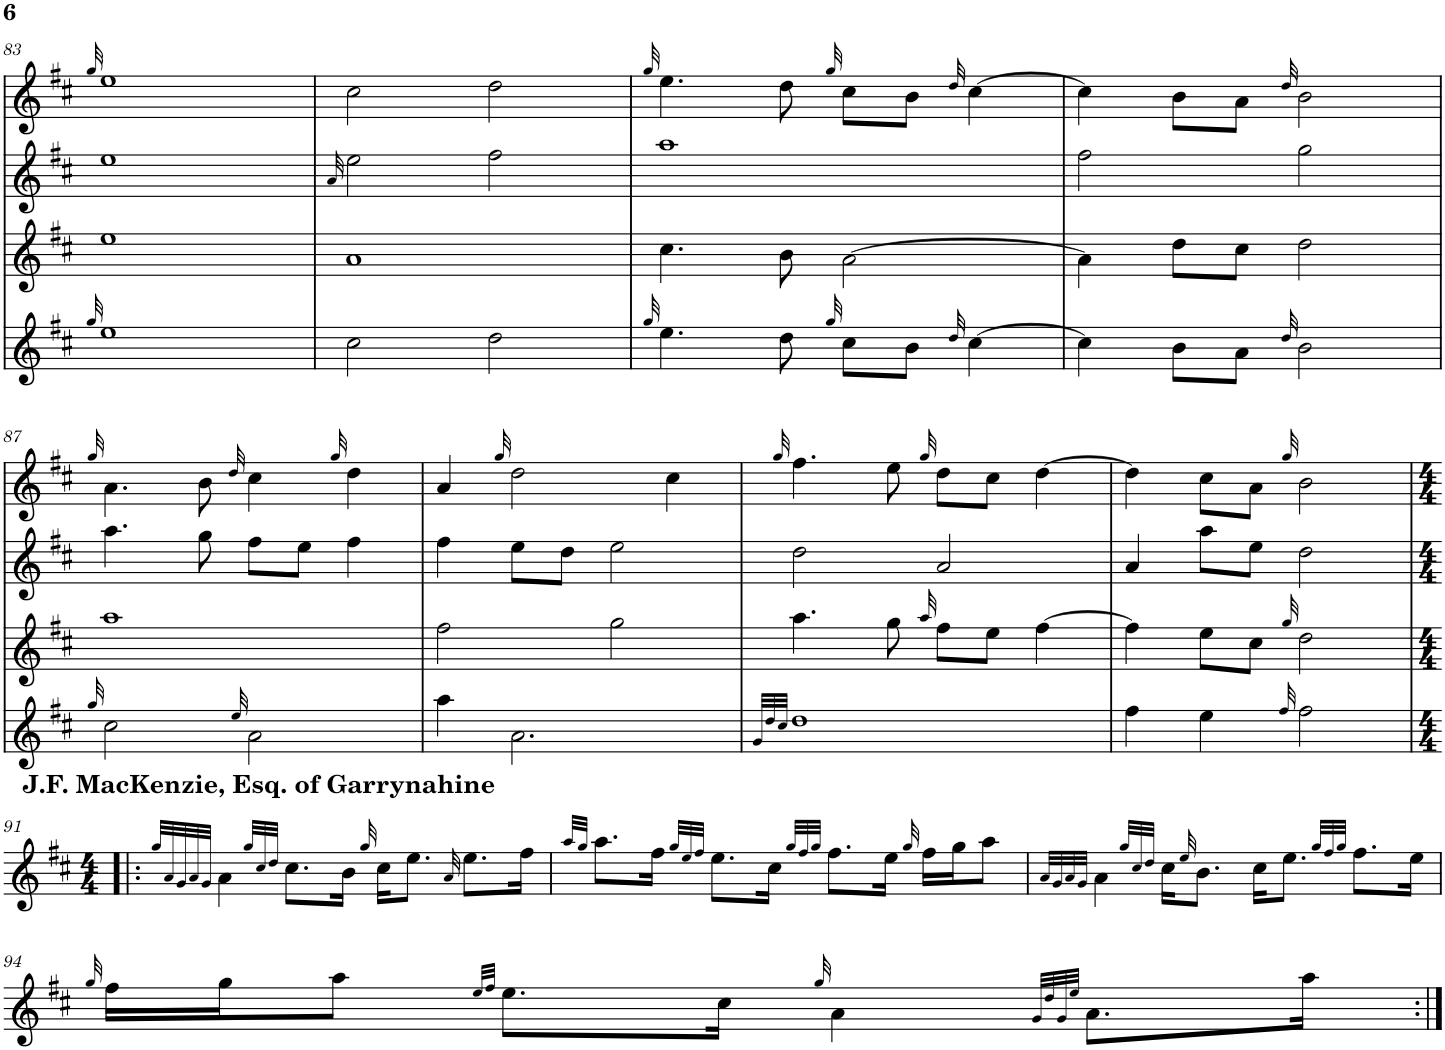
**kern	**kern	**kern	**kern
*part4	*part3	*part2	*part1
*staff4	*staff3	*staff2	*staff1
*I"Piano	*I"Piano	*I"Piano	*I"alto
*I'Pno	*I'Pno	*I'Pno	*
!!LO:PB:g=z
*clefG2	*clefG2	*clefG2	*clefG2
*k[f#c#]	*k[f#c#]	*k[f#c#]	*k[f#c#]
*M4/4	*M4/4	*M4/4	*M4/4
=83	=83	=83	=83
32qgg/	.	.	32qgg/
1ee	1ee	1ee	1ee
=84	=84	=84	=84
.	.	32qa/	.
2cc#\	1a	2ee\	2cc#\
2dd\	.	2ff#\	2dd\
=85	=85	=85	=85
32qgg/	.	.	32qgg/
4.ee\	4.cc#\	1aa	4.ee\
8dd\	8b\	.	8dd\
32qgg/	.	.	32qgg/
8cc#\L	[2a\	.	8cc#\L
8b\J	.	.	8b\J
32qdd/	.	.	32qdd/
[4cc#\	.	.	[4cc#\
=86	=86	=86	=86
4cc#\]	4a\]	2ff#\	4cc#\]
8b\L	8dd\L	.	8b\L
8a\J	8cc#\J	.	8a\J
32qdd/	.	.	32qdd/
2b\	2dd\	2gg\	2b\
!!LO:LB:g=z
=87	=87	=87	=87
*k[f#c#]	*k[f#c#]	*k[f#c#]	*k[f#c#]
32qgg/	.	.	32qgg/
2cc#\	1aa	4.aa\	4.a\
.	.	8gg\	8b\
32qee/	.	.	32qdd/
2a\	.	8ff#\L	4cc#\
.	.	8ee\J	.
.	.	.	32qgg/
.	.	4ff#\	4dd\
=88	=88	=88	=88
4aa\	2ff#\	4ff#\	4a/
.	.	.	32qgg/
2.a\	.	8ee\L	2dd\
.	.	8dd\J	.
.	2gg\	2ee\	.
.	.	.	4cc#\
=89	=89	=89	=89
32qg/LLL	.	.	.
32qdd/	.	.	.
32qcc#/JJJ	.	.	32qgg/
1dd	4.aa\	2dd\	4.ff#\
.	8gg\	.	8ee\
.	32qaa/	.	32qgg/
.	8ff#\L	2a/	8dd\L
.	8ee\J	.	8cc#\J
.	[4ff#\	.	[4dd\
=90	=90	=90	=90
4ff#\	4ff#\]	4a/	4dd\]
4ee\	8ee\L	8aa\L	8cc#\L
.	8cc#\J	8ee\J	8a\J
32qff#/	32qgg/	.	32qgg/
2ff#\	2dd\	2dd\	2b\
!!LO:LB:g=z
=91!|:	=91!|:	=91!|:	=91!|:
*M4/4	*M4/4	*M4/4	*M4/4
.	.	.	32qgg/LLL
.	.	.	32qa/
.	.	.	32qg/
.	.	.	32qa/
.	.	.	32qg/JJJ
!	!	!	!LO:TX:a:B:t=J.F. MacKenzie, Esq. of Garrynahine
1r	1r	1r	4a\
.	.	.	32qgg/LLL
.	.	.	32qcc#/
.	.	.	32qdd/JJJ
.	.	.	8.cc#\L
.	.	.	16b\Jk
.	.	.	32qgg/
.	.	.	16cc#\KL
.	.	.	8.ee\J
.	.	.	32qa/
.	.	.	8.ee\L
.	.	.	16ff#\Jk
=92	=92	=92	=92
.	.	.	32qaa/LLL
.	.	.	32qgg/JJJ
1r	1r	1r	8.aa\L
.	.	.	16ff#\Jk
.	.	.	32qgg/LLL
.	.	.	32qee/
.	.	.	32qff#/JJJ
.	.	.	8.ee\L
.	.	.	16cc#\Jk
.	.	.	32qgg/LLL
.	.	.	32qff#/
.	.	.	32qgg/JJJ
.	.	.	8.ff#\L
.	.	.	16ee\Jk
.	.	.	32qgg/
.	.	.	16ff#\LL
.	.	.	16gg\J
.	.	.	8aa\J
=93	=93	=93	=93
.	.	.	32qa/LLL
.	.	.	32qg/
.	.	.	32qa/
.	.	.	32qg/JJJ
1r	1r	1r	4a\
.	.	.	32qgg/LLL
.	.	.	32qcc#/
.	.	.	32qdd/JJJ
.	.	.	16cc#\KL
.	.	.	32qee/
.	.	.	8.b\J
.	.	.	16cc#\KL
.	.	.	8.ee\J
.	.	.	32qgg/LLL
.	.	.	32qff#/
.	.	.	32qgg/JJJ
.	.	.	8.ff#\L
.	.	.	16ee\Jk
!!LO:LB:g=z
=94	=94	=94	=94
.	.	.	32qgg/
1r	1r	1r	16ff#\LL
.	.	.	16gg\J
.	.	.	8aa\J
.	.	.	32qee/LLL
.	.	.	32qff#/JJJ
.	.	.	8.ee\L
.	.	.	16cc#\Jk
.	.	.	32qgg/
.	.	.	4a\
.	.	.	32qg/LLL
.	.	.	32qdd/
.	.	.	32qg/
.	.	.	32qee/JJJ
.	.	.	8.a\L
.	.	.	16aa\Jk
=:|!	=:|!	=:|!	=:|!
*-	*-	*-	*-
